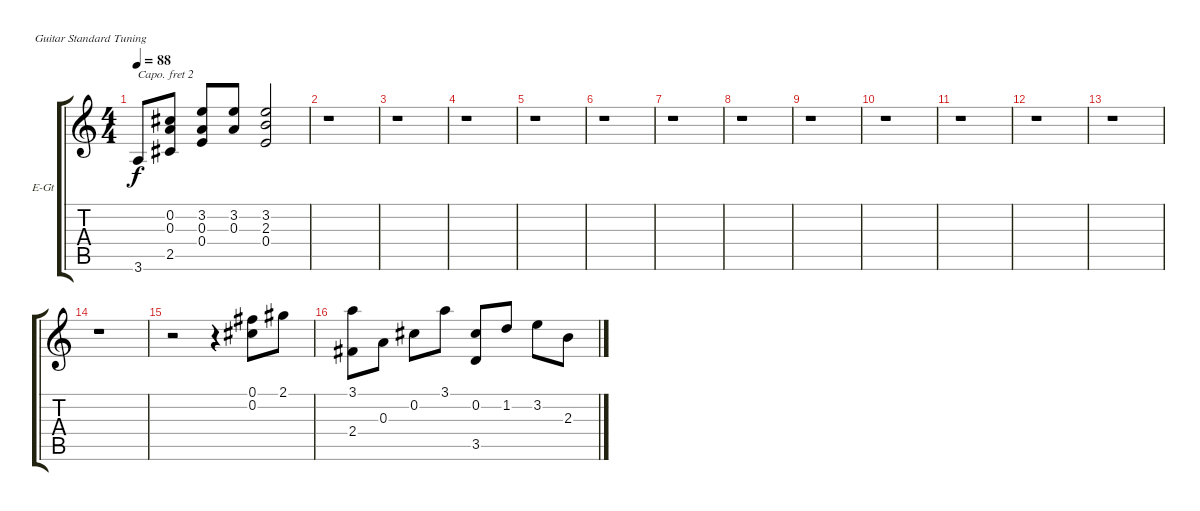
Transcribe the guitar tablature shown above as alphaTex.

\bracketExtendMode groupsimilarinstruments
\firstSystemTrackNameOrientation horizontal
\otherSystemsTrackNameOrientation horizontal
\track ("Clean Gtr 12 Strings" "E-Gt") {instrument electricguitarclean}
\staff {score tabs}
\capo 2
\tuning (E4 B3 G3 D3 A2 E2)
\ts (4 4)
\tempo 88
\clef g2
\ks c
3.6.8{dy f} (0.2 0.3 2.5).8 (3.2 0.3 0.4).8 (3.2 0.3).8 (3.2 2.3 0.4).2 |
r.1 |
r.1 |
r.1 |
r.1 |
r.1 |
r.1 |
r.1 |
r.1 |
r.1 |
r.1 |
r.1 |
r.1 |
r.1 |
r.2 r.4 (0.1 0.2).8 2.1.8 |
(3.1 2.4).8 0.3.8 0.2.8 3.1.8 (0.2 3.5).8 1.2.8 3.2.8 2.3.8
